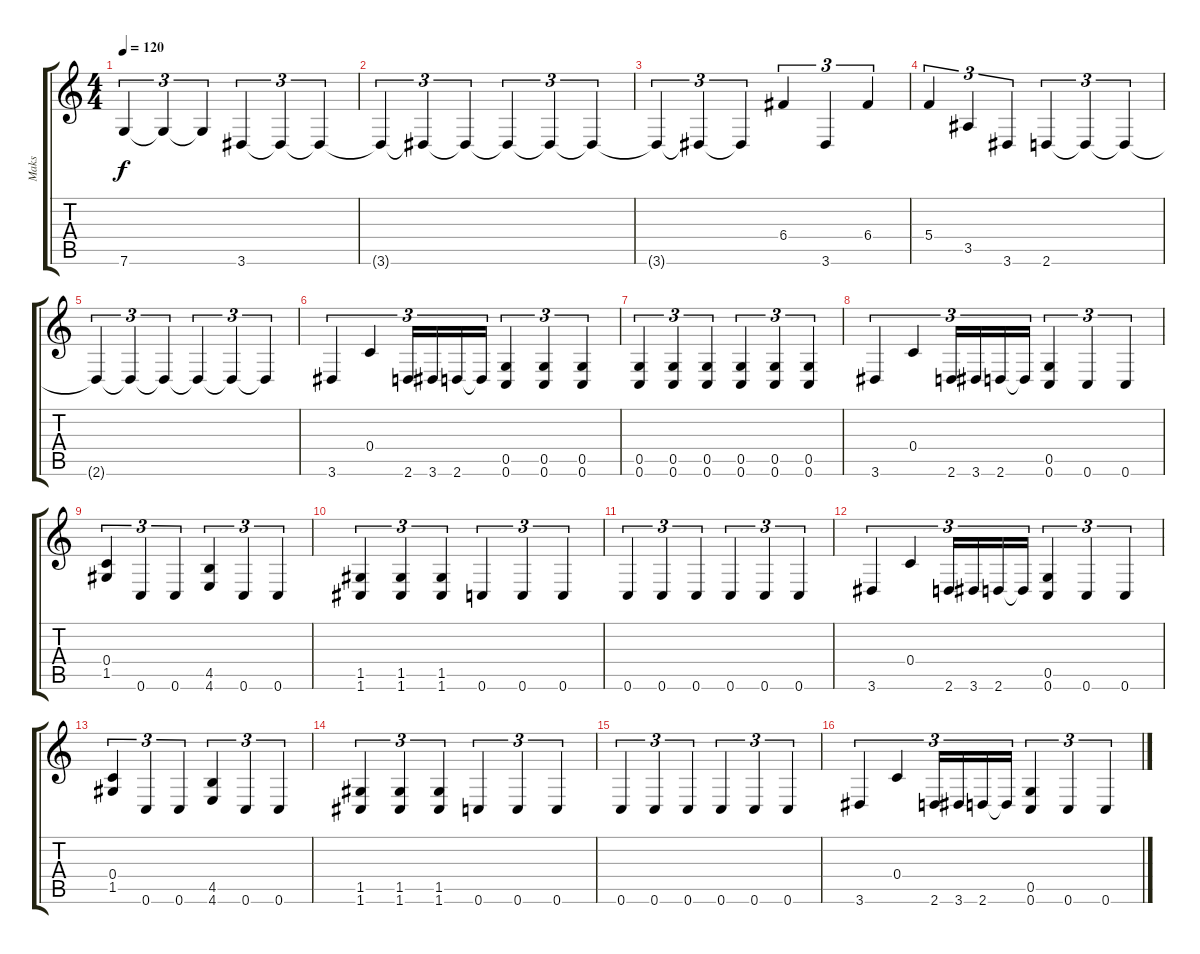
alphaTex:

\track ("Maks" "Maks") {instrument distortionguitar}
\staff {score tabs}
\tuning (D4 A3 F3 C3 G2 C2) {hide}
\ts (4 4)
\tempo 120
\clef g2
\ks c
7.6{t}.4{tu (3 2) dy f} 7.6{t}.4{tu (3 2)} 7.6{t}.4{tu (3 2)} 3.6.4{tu (3 2)} 3.6{t}.4{tu (3 2)} 3.6{t}.4{tu (3 2)} |
3.6{t}.4{tu (3 2)} 3.6{t}.4{tu (3 2)} 3.6{t}.4{tu (3 2)} 3.6{t}.4{tu (3 2)} 3.6{t}.4{tu (3 2)} 3.6{t}.4{tu (3 2)} |
3.6{t}.4{tu (3 2)} 3.6{t}.4{tu (3 2)} 3.6{t}.4{tu (3 2)} 6.4.4{tu (3 2)} 3.6.4{tu (3 2)} 6.4.4{tu (3 2)} |
5.4.4{tu (3 2)} 3.5.4{tu (3 2)} 3.6.4{tu (3 2)} 2.6.4{tu (3 2)} 2.6{t}.4{tu (3 2)} 2.6{t}.4{tu (3 2)} |
2.6{t}.4{tu (3 2)} 2.6{t}.4{tu (3 2)} 2.6{t}.4{tu (3 2)} 2.6{t}.4{tu (3 2)} 2.6{t}.4{tu (3 2)} 2.6{t}.4{tu (3 2)} |
3.6.4{tu (3 2)} 0.4.4{tu (3 2)} 2.6.16{tu (3 2)} 3.6.16{tu (3 2)} 2.6.16{tu (3 2)} 2.6{t}.16{tu (3 2)} (0.5 0.6).4{tu (3 2)} (0.5 0.6).4{tu (3 2)} (0.5 0.6).4{tu (3 2)} |
(0.5 0.6).4{tu (3 2)} (0.5 0.6).4{tu (3 2)} (0.5 0.6).4{tu (3 2)} (0.5 0.6).4{tu (3 2)} (0.5 0.6).4{tu (3 2)} (0.5 0.6).4{tu (3 2)} |
3.6.4{tu (3 2)} 0.4.4{tu (3 2)} 2.6.16{tu (3 2)} 3.6.16{tu (3 2)} 2.6.16{tu (3 2)} 2.6{t}.16{tu (3 2)} (0.5 0.6).4{tu (3 2)} 0.6.4{tu (3 2)} 0.6.4{tu (3 2)} |
(0.4 1.5).4{tu (3 2)} 0.6.4{tu (3 2)} 0.6.4{tu (3 2)} (4.5 4.6).4{tu (3 2)} 0.6.4{tu (3 2)} 0.6.4{tu (3 2)} |
(1.5 1.6).4{tu (3 2)} (1.5 1.6).4{tu (3 2)} (1.5 1.6).4{tu (3 2)} 0.6.4{tu (3 2)} 0.6.4{tu (3 2)} 0.6.4{tu (3 2)} |
0.6.4{tu (3 2)} 0.6.4{tu (3 2)} 0.6.4{tu (3 2)} 0.6.4{tu (3 2)} 0.6.4{tu (3 2)} 0.6.4{tu (3 2)} |
3.6.4{tu (3 2)} 0.4.4{tu (3 2)} 2.6.16{tu (3 2)} 3.6.16{tu (3 2)} 2.6.16{tu (3 2)} 2.6{t}.16{tu (3 2)} (0.5 0.6).4{tu (3 2)} 0.6.4{tu (3 2)} 0.6.4{tu (3 2)} |
(0.4 1.5).4{tu (3 2)} 0.6.4{tu (3 2)} 0.6.4{tu (3 2)} (4.5 4.6).4{tu (3 2)} 0.6.4{tu (3 2)} 0.6.4{tu (3 2)} |
(1.5 1.6).4{tu (3 2)} (1.5 1.6).4{tu (3 2)} (1.5 1.6).4{tu (3 2)} 0.6.4{tu (3 2)} 0.6.4{tu (3 2)} 0.6.4{tu (3 2)} |
0.6.4{tu (3 2)} 0.6.4{tu (3 2)} 0.6.4{tu (3 2)} 0.6.4{tu (3 2)} 0.6.4{tu (3 2)} 0.6.4{tu (3 2)} |
3.6.4{tu (3 2)} 0.4.4{tu (3 2)} 2.6.16{tu (3 2)} 3.6.16{tu (3 2)} 2.6.16{tu (3 2)} 2.6{t}.16{tu (3 2)} (0.5 0.6).4{tu (3 2)} 0.6.4{tu (3 2)} 0.6.4{tu (3 2)}
